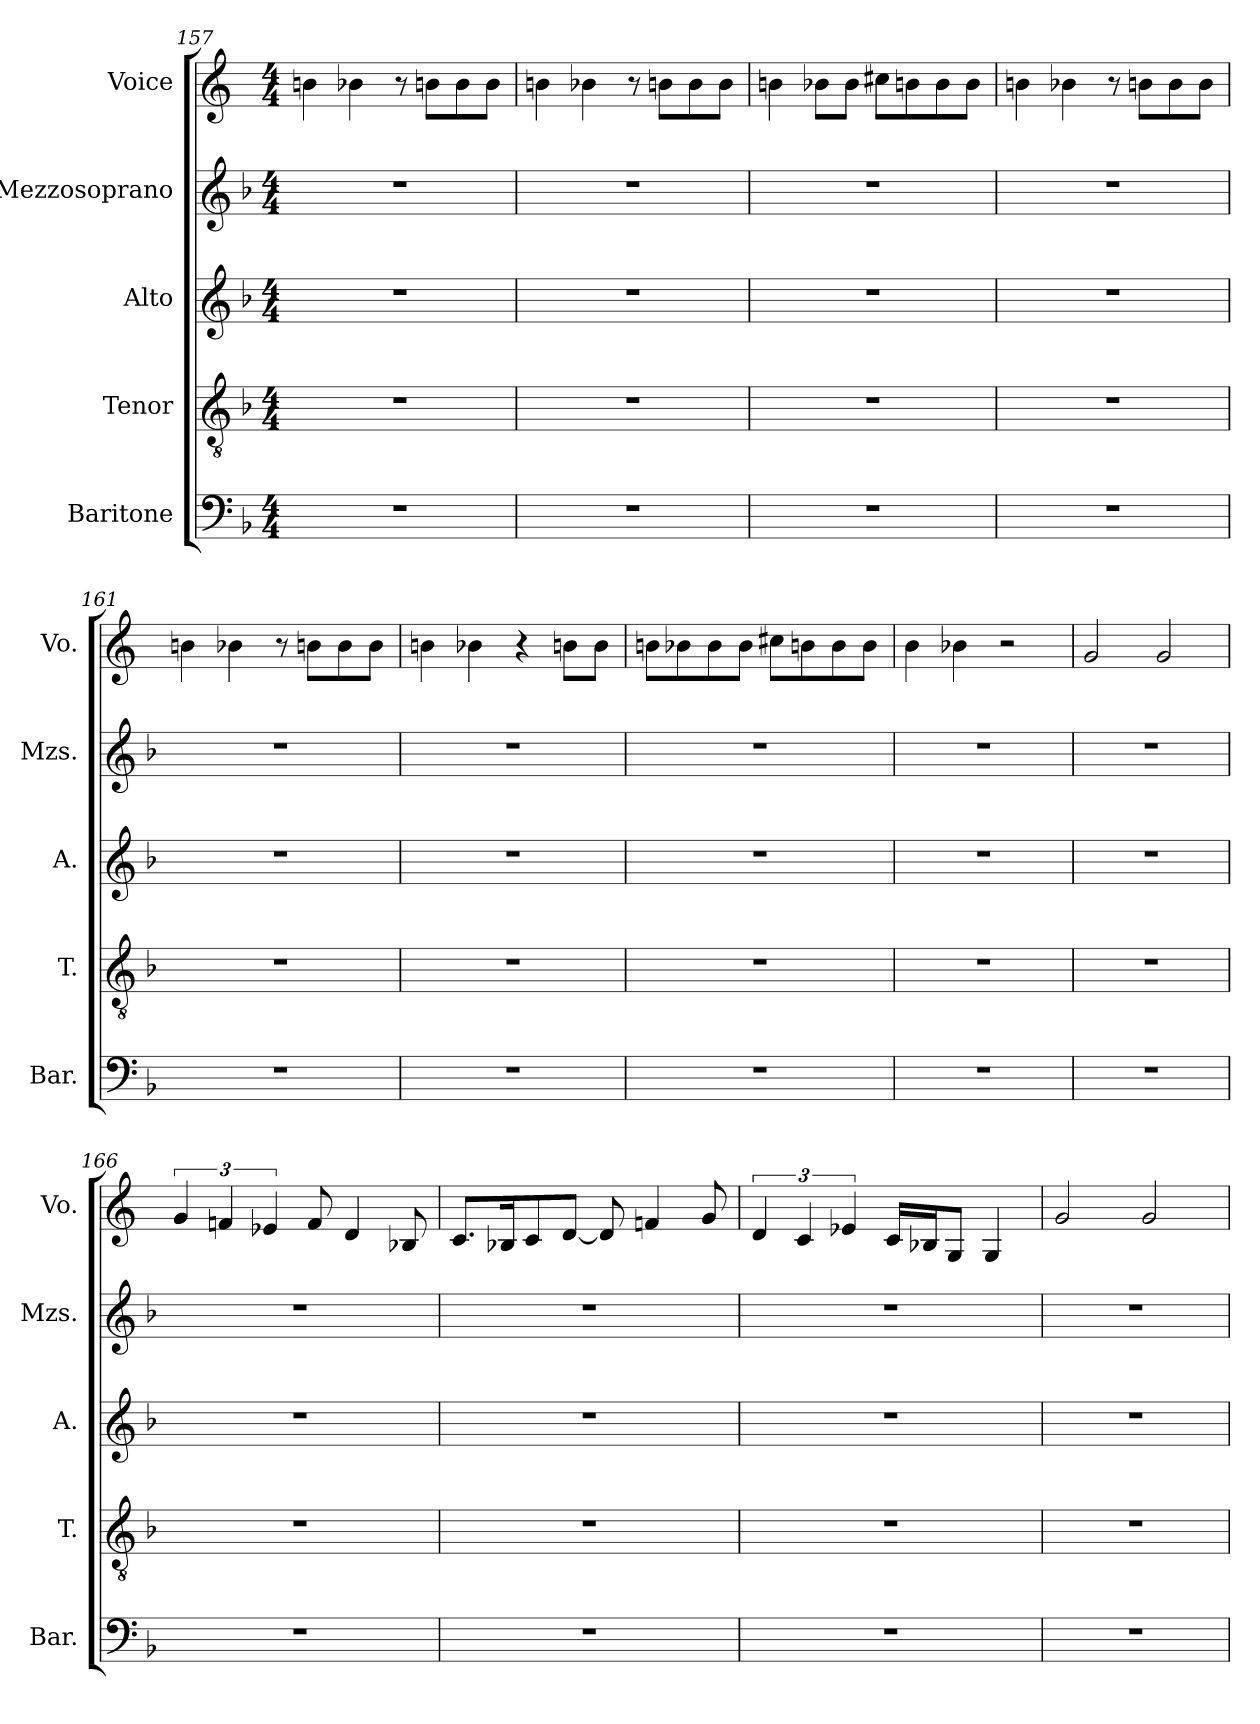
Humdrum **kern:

**kern	**kern	**kern	**kern	**kern
*part5	*part4	*part3	*part2	*part1
*staff5	*staff4	*staff3	*staff2	*staff1
*I"Baritone	*I"Tenor	*I"Alto	*I"Mezzosoprano	*I"Voice
*I'Bar.	*I'T.	*I'A.	*I'Mzs.	*I'Vo.
*clefF4	*clefGv2	*clefG2	*clefG2	*clefG2
*k[b-]	*k[b-]	*k[b-]	*k[b-]	*k[]
*F:	*F:	*F:	*F:	*C:
*M4/4	*M4/4	*M4/4	*M4/4	*M4/4
=157	=157	=157	=157	=157
1r	1r	1r	1r	4bn\
.	.	.	.	4b-X\
.	.	.	.	8r
.	.	.	.	8bn\L
.	.	.	.	8b\
.	.	.	.	8b\J
=158	=158	=158	=158	=158
1r	1r	1r	1r	4bn\
.	.	.	.	4b-X\
.	.	.	.	8r
.	.	.	.	8bn\L
.	.	.	.	8b\
.	.	.	.	8b\J
!!LO:LB:g=z
=159	=159	=159	=159	=159
1r	1r	1r	1r	4bn\
.	.	.	.	8b-X\L
.	.	.	.	8b-\J
.	.	.	.	8cc#X\L
.	.	.	.	8bn\
.	.	.	.	8b\
.	.	.	.	8b\J
=160	=160	=160	=160	=160
1r	1r	1r	1r	4bn\
.	.	.	.	4b-X\
.	.	.	.	8r
.	.	.	.	8bn\L
.	.	.	.	8b\
.	.	.	.	8b\J
=161	=161	=161	=161	=161
1r	1r	1r	1r	4bn\
.	.	.	.	4b-X\
.	.	.	.	8r
.	.	.	.	8bn\L
.	.	.	.	8b\
.	.	.	.	8b\J
=162	=162	=162	=162	=162
1r	1r	1r	1r	4bn\
.	.	.	.	4b-X\
.	.	.	.	4r
.	.	.	.	8bn\L
.	.	.	.	8b\J
=163	=163	=163	=163	=163
1r	1r	1r	1r	8bn\L
.	.	.	.	8b-X\
.	.	.	.	8b-\
.	.	.	.	8b-\J
.	.	.	.	8cc#X\L
.	.	.	.	8bn\
.	.	.	.	8b\
.	.	.	.	8b\J
=164	=164	=164	=164	=164
1r	1r	1r	1r	4b\
.	.	.	.	4b-X\
.	.	.	.	2r
=165	=165	=165	=165	=165
1r	1r	1r	1r	2g/
.	.	.	.	2g/
!!LO:LB:g=z
=166	=166	=166	=166	=166
1r	1r	1r	1r	6g/
.	.	.	.	6fn/
.	.	.	.	6e-X/
.	.	.	.	8f/
.	.	.	.	4d/
.	.	.	.	8B-X/
=167	=167	=167	=167	=167
1r	1r	1r	1r	8.c/L
.	.	.	.	16B-X/K
.	.	.	.	8c/
.	.	.	.	[8d/J
.	.	.	.	8d/]
.	.	.	.	4fn/
.	.	.	.	8g/
=168	=168	=168	=168	=168
1r	1r	1r	1r	6d/
.	.	.	.	6c/
.	.	.	.	6e-X/
.	.	.	.	16c/LL
.	.	.	.	16B-X/J
.	.	.	.	8G/J
.	.	.	.	4G/
=169	=169	=169	=169	=169
1r	1r	1r	1r	2g/
.	.	.	.	2g/
=	=	=	=	=
*-	*-	*-	*-	*-
